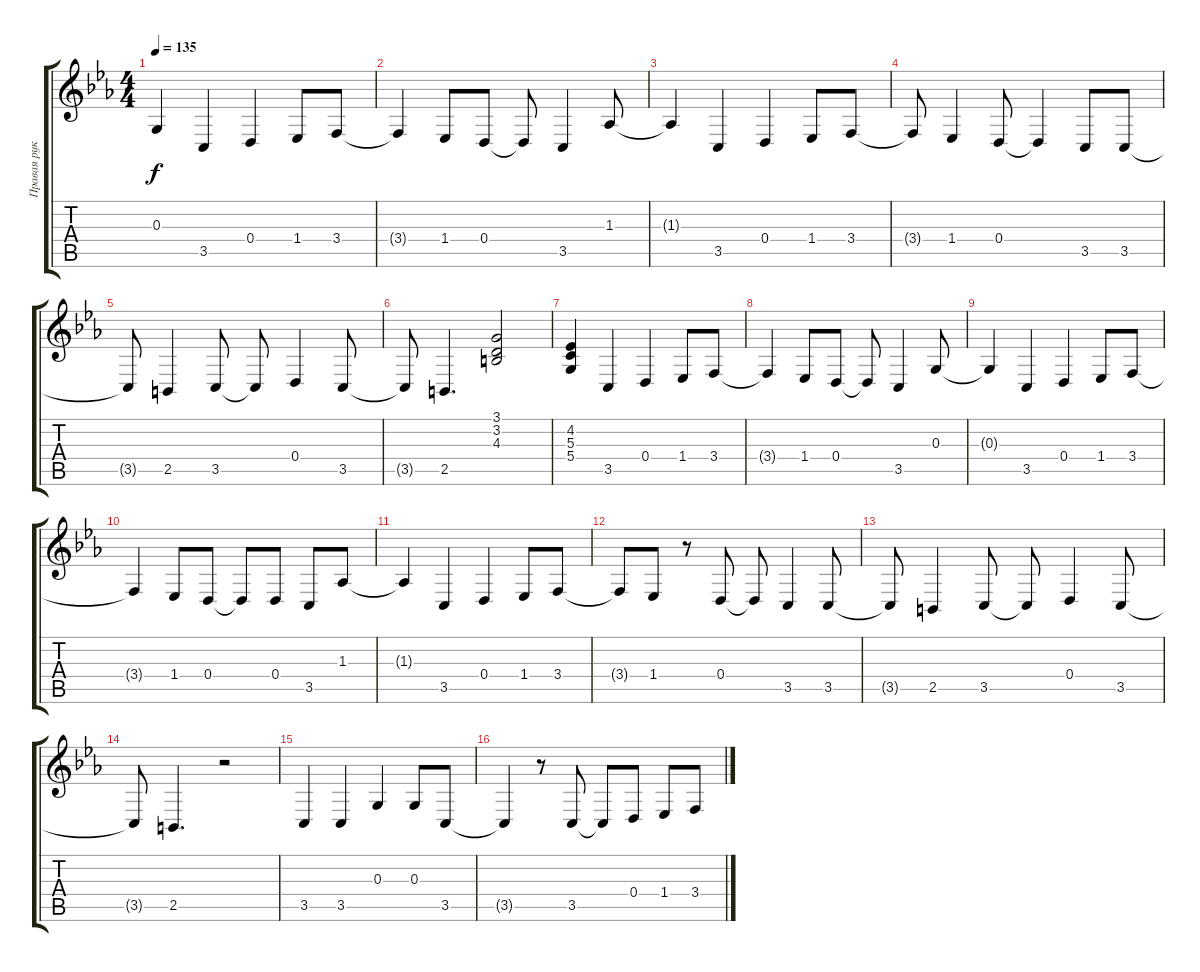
\track ("Правая рука" "Правая рук") {instrument brightacousticpiano}
\staff {score tabs}
\tuning (E4 B3 G3 D3 A2 E2) {hide}
\ts (4 4)
\tempo 135
\clef g2
\ks eb
0.3{t}.4{dy f} 3.5.4 0.4.4 1.4.8 3.4.8 |
3.4{t}.4 1.4.8 0.4.8 0.4{t}.8 3.5.4 1.3.8 |
1.3{t}.4 3.5.4 0.4.4 1.4.8 3.4.8 |
3.4{t}.8 1.4.4 0.4.8 0.4{t}.4 3.5.8 3.5.8 |
3.5{t}.8 2.5.4 3.5.8 3.5{t}.8 0.4.4 3.5.8 |
3.5{t}.8 2.5.4{d} (3.1 3.2 4.3).2 |
(4.2 5.3 5.4).4 3.5.4 0.4.4 1.4.8 3.4.8 |
3.4{t}.4 1.4.8 0.4.8 0.4{t}.8 3.5.4 0.3.8 |
0.3{t}.4 3.5.4 0.4.4 1.4.8 3.4.8 |
3.4{t}.4 1.4.8 0.4.8 0.4{t}.8 0.4.8 3.5.8 1.3.8 |
1.3{t}.4 3.5.4 0.4.4 1.4.8 3.4.8 |
3.4{t}.8 1.4.8 r.8 0.4.8 0.4{t}.8 3.5.4 3.5.8 |
3.5{t}.8 2.5.4 3.5.8 3.5{t}.8 0.4.4 3.5.8 |
3.5{t}.8 2.5.4{d} r.2 |
3.5.4 3.5.4 0.3.4 0.3.8 3.5.8 |
3.5{t}.4 r.8 3.5.8 3.5{t}.8 0.4.8 1.4.8 3.4.8
